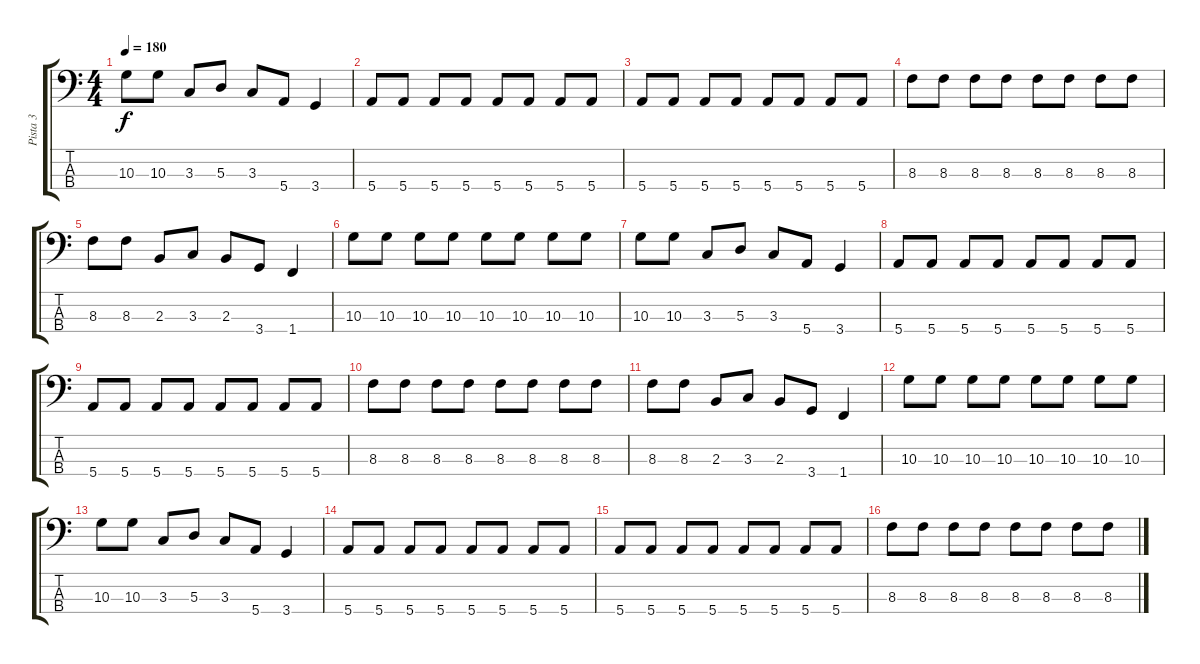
\track ("Pista 3" "Pista 3") {instrument electricbasspick}
\staff {score tabs}
\tuning (G2 D2 A1 E1) {hide}
\ts (4 4)
\tempo 180
\clef f4
\ks c
10.3.8{dy f} 10.3.8 3.3.8 5.3.8 3.3.8 5.4.8 3.4.4 |
5.4.8 5.4.8 5.4.8 5.4.8 5.4.8 5.4.8 5.4.8 5.4.8 |
5.4.8 5.4.8 5.4.8 5.4.8 5.4.8 5.4.8 5.4.8 5.4.8 |
8.3.8 8.3.8 8.3.8 8.3.8 8.3.8 8.3.8 8.3.8 8.3.8 |
8.3.8 8.3.8 2.3.8 3.3.8 2.3.8 3.4.8 1.4.4 |
10.3.8 10.3.8 10.3.8 10.3.8 10.3.8 10.3.8 10.3.8 10.3.8 |
10.3.8 10.3.8 3.3.8 5.3.8 3.3.8 5.4.8 3.4.4 |
5.4.8 5.4.8 5.4.8 5.4.8 5.4.8 5.4.8 5.4.8 5.4.8 |
5.4.8 5.4.8 5.4.8 5.4.8 5.4.8 5.4.8 5.4.8 5.4.8 |
8.3.8 8.3.8 8.3.8 8.3.8 8.3.8 8.3.8 8.3.8 8.3.8 |
8.3.8 8.3.8 2.3.8 3.3.8 2.3.8 3.4.8 1.4.4 |
10.3.8 10.3.8 10.3.8 10.3.8 10.3.8 10.3.8 10.3.8 10.3.8 |
10.3.8 10.3.8 3.3.8 5.3.8 3.3.8 5.4.8 3.4.4 |
5.4.8 5.4.8 5.4.8 5.4.8 5.4.8 5.4.8 5.4.8 5.4.8 |
5.4.8 5.4.8 5.4.8 5.4.8 5.4.8 5.4.8 5.4.8 5.4.8 |
8.3.8 8.3.8 8.3.8 8.3.8 8.3.8 8.3.8 8.3.8 8.3.8
